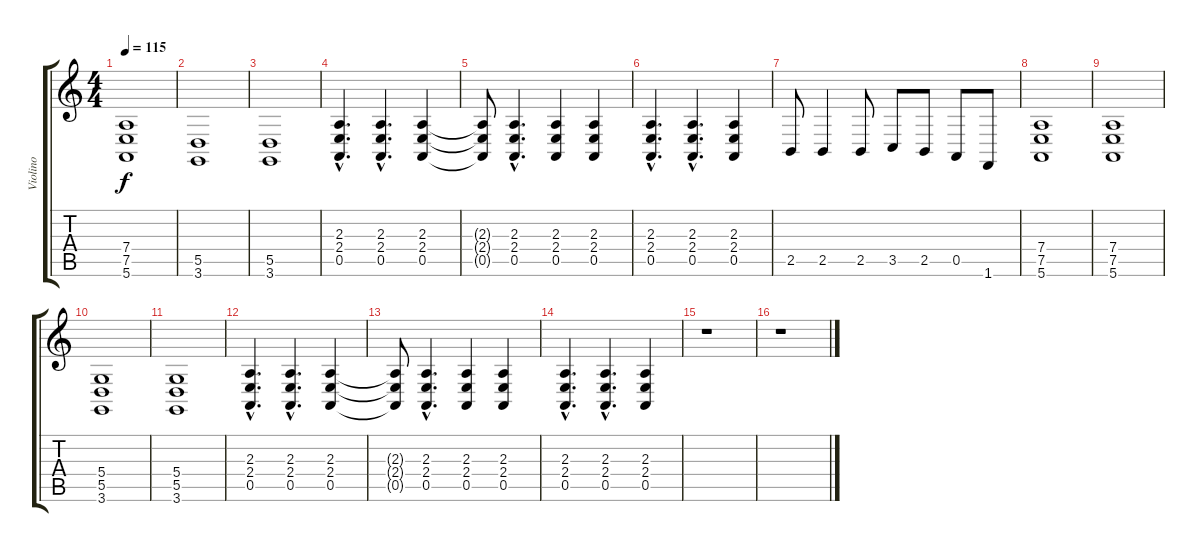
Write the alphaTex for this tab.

\track ("Violino" "Violino") {instrument tremolostrings}
\staff {score tabs}
\tuning (E4 B3 G3 D3 A2 E2) {hide}
\ts (4 4)
\tempo 115
\clef g2
\ks c
(7.4 7.5 5.6).1{dy f} |
(5.5 3.6).1 |
(5.5 3.6).1 |
(2.3{hac} 2.4{hac} 0.5{hac}).4{d} (2.3{hac} 2.4{hac} 0.5{hac}).4{d} (2.3 2.4 0.5).4 |
(2.3{t} 2.4{t} 0.5{t}).8 (2.3{hac} 2.4{hac} 0.5{hac}).4{d} (2.3 2.4 0.5).4 (2.3 2.4 0.5).4 |
(2.3{hac} 2.4{hac} 0.5{hac}).4{d} (2.3{hac} 2.4{hac} 0.5{hac}).4{d} (2.3 2.4 0.5).4 |
2.5.8 2.5.4 2.5.8 3.5.8 2.5.8 0.5.8 1.6.8 |
(7.4 7.5 5.6).1 |
(7.4 7.5 5.6).1 |
(5.4 5.5 3.6).1 |
(5.4 5.5 3.6).1 |
(2.3{hac} 2.4{hac} 0.5{hac}).4{d} (2.3{hac} 2.4{hac} 0.5{hac}).4{d} (2.3 2.4 0.5).4 |
(2.3{t} 2.4{t} 0.5{t}).8 (2.3{hac} 2.4{hac} 0.5{hac}).4{d} (2.3 2.4 0.5).4 (2.3 2.4 0.5).4 |
(2.3{hac} 2.4{hac} 0.5{hac}).4{d} (2.3{hac} 2.4{hac} 0.5{hac}).4{d} (2.3 2.4 0.5).4 |
r.1 |
r.1
